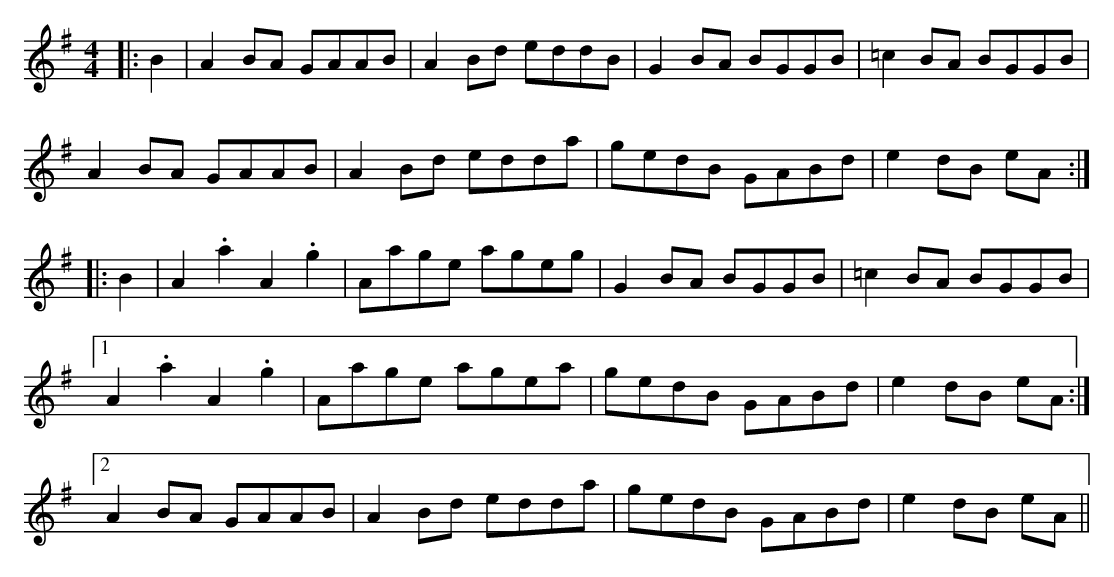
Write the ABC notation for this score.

X:1
M:4/4
K:Ador
|:B2|A2 BA GAAB|A2 Bd eddB|G2 BA BGGB|=c2BA BGGB|
A2 BA GAAB|A2 Bd edda|gedB GABd|e2dB eA:|
|:B2|A2 .a2 A2 .g2|Aage ageg|G2 BA BGGB|=c2BA BGGB|
[1 A2 .a2 A2 .g2|Aage agea|gedB GABd|e2dB eA:|
[2 A2 BA GAAB|A2 Bd edda|gedB GABd|e2dB eA||
